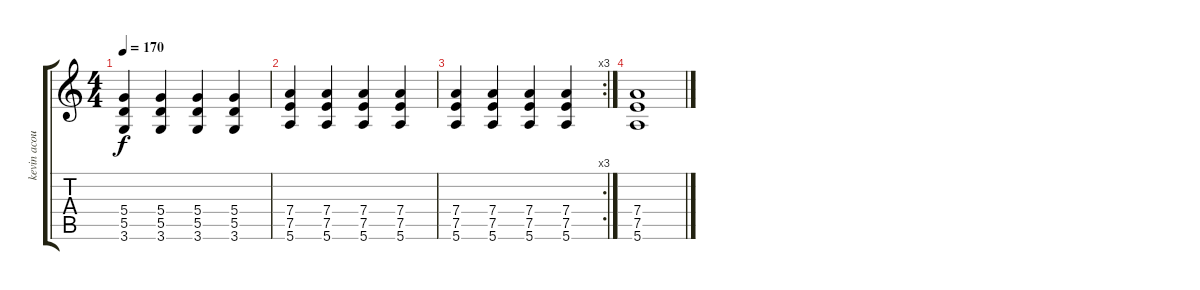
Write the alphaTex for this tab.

\track ("kevin acoustic" "kevin acou") {instrument acousticguitarnylon}
\staff {score tabs}
\tuning (E4 B3 G3 D3 A2 E2) {hide}
\ts (4 4)
\tempo 170
\clef g2
\ks c
(5.4 5.5 3.6).4{dy f} (5.4 5.5 3.6).4 (5.4 5.5 3.6).4 (5.4 5.5 3.6).4 |
(7.4 7.5 5.6).4 (7.4 7.5 5.6).4 (7.4 7.5 5.6).4 (7.4 7.5 5.6).4 |
\rc 3
(7.4 7.5 5.6).4 (7.4 7.5 5.6).4 (7.4 7.5 5.6).4 (7.4 7.5 5.6).4 |
(7.4 7.5 5.6).1
